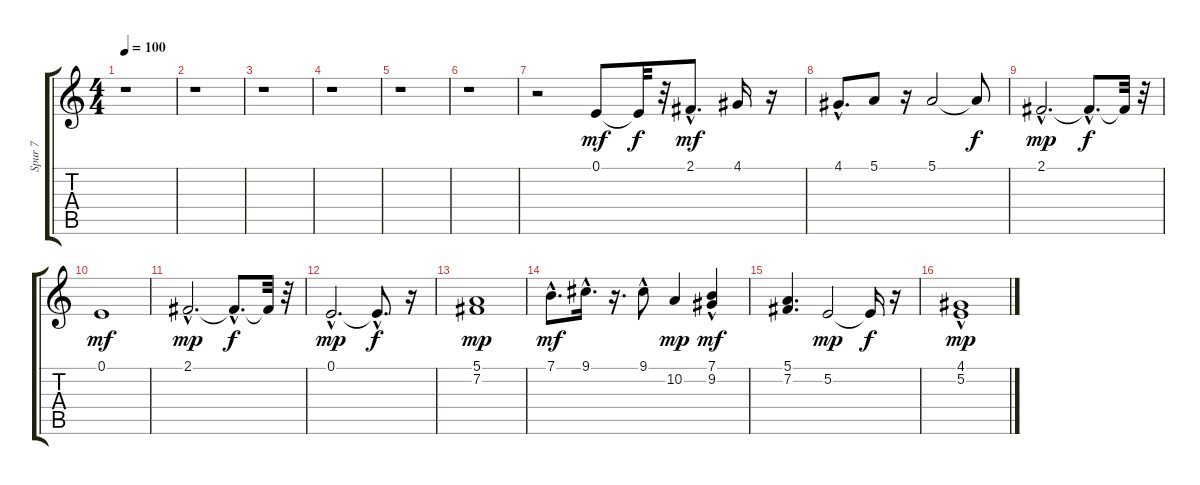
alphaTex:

\track ("Spur 7" "Spur 7") {instrument choiraahs}
\staff {score tabs}
\tuning (E4 B3 G3 D3 A2 E2) {hide}
\ts (4 4)
\tempo 100
\clef g2
\ks c
r.1{dy f} |
r.1 |
r.1 |
r.1 |
r.1 |
r.1 |
r.2 0.1.8{dy mf} 0.1{t}.32{dy f} r.32 2.1{hac}.8{d dy mf} 4.1.16 r.16 |
4.1{hac}.8{d} 5.1.8 r.16 5.1.2 5.1{t}.8{dy f} |
2.1{hac}.2{d dy mp} 2.1{hac t}.8{d dy f} 2.1{t}.32 r.32 |
0.1.1{dy mf} |
2.1{hac}.2{d dy mp} 2.1{hac t}.8{d dy f} 2.1{t}.32 r.32 |
0.1{hac}.2{d dy mp} 0.1{hac t}.8{d dy f} r.16 |
(5.1 7.2).1{dy mp} |
7.1{hac}.8{d dy mf} 9.1{hac}.16{d} r.16{d} 9.1{hac}.8 10.2.4{dy mp} (7.1 9.2{hac}).4{dy mf} |
(5.1 7.2).4{d} 5.2.2{dy mp} 5.2{t}.16{dy f} r.16 |
(4.1 5.2{hac}).1{dy mp}
